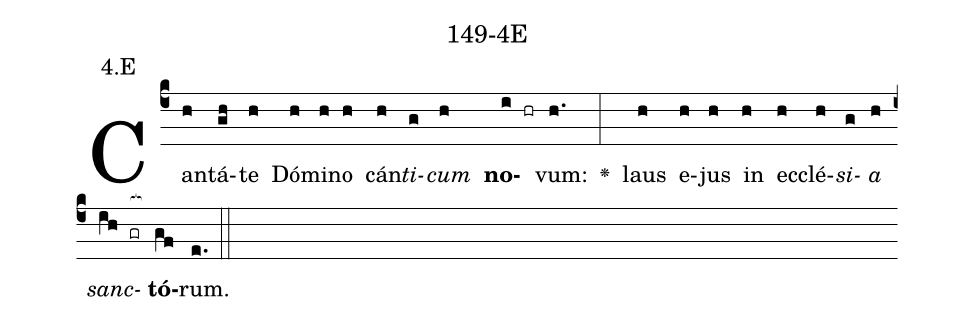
name: 149-4E;
annotation: 4.E;
%%
(c4)Can(h)tá(gh)te(h) Dó(h)mi(h)no(h) cán(h)<i>ti</i>(g)<i>cum</i>(h) <b>no</b>(i hr)vum:(h.) <v>\greheightstar</v>(:) laus(h) e(h)jus(h) in(h) ec(h)clé(h)<i>si</i>(g)<i>a</i>(h) <i>sanc</i>(ih gr[ocb:1{])<b>tó</b>(gf[ocb:0}])rum.(e.) (::)


%E(h) u(g) o(h) u(ih) a(gf) e.(e.) (::)
